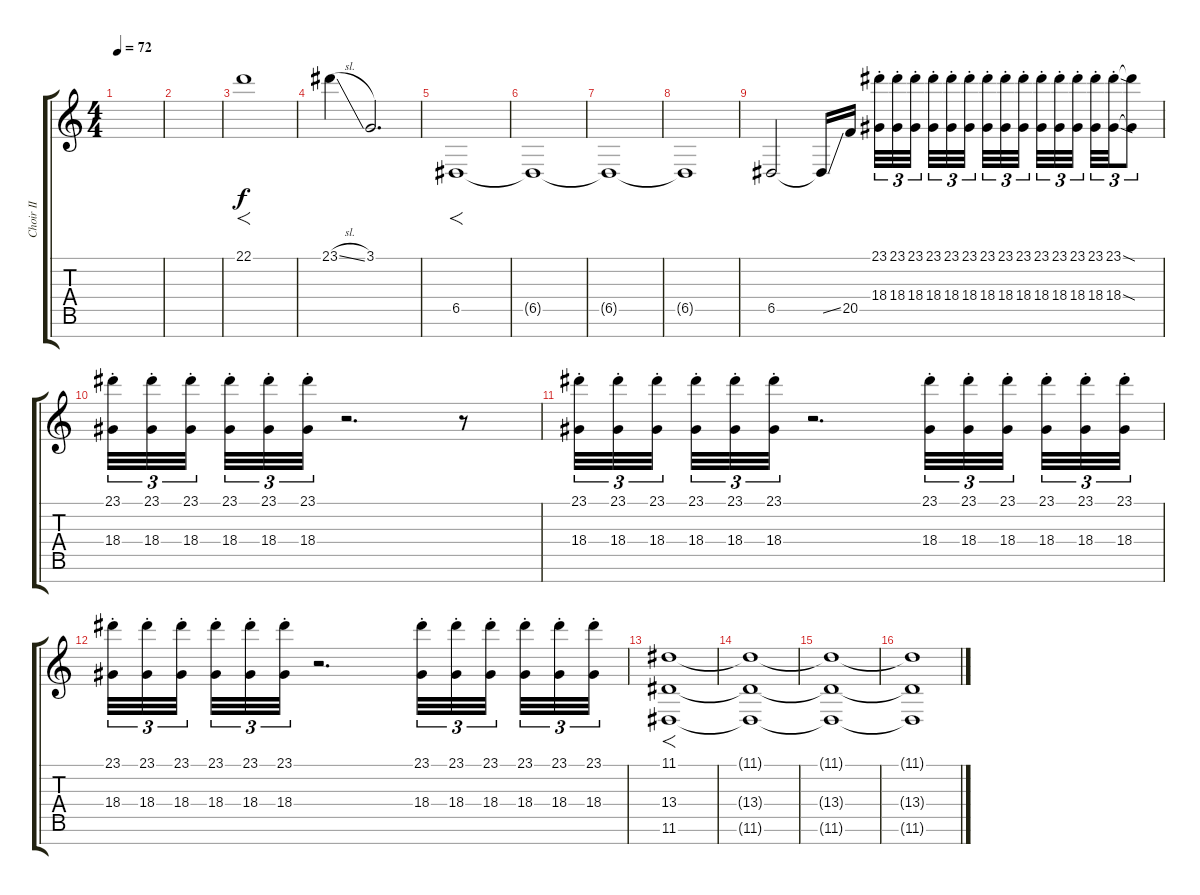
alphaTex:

\track ("Choir II" "Choir II") {instrument choiraahs}
\staff {score tabs}
\tuning (E4 B3 G3 D3 A2 E2 B1) {hide}
\ts (4 4)
\tempo 72
\clef g2
\ks c
|
|
22.1.1{f} |
23.1{sl}.4 3.1.2{d} |
6.5.1{f} |
6.5{t}.1 |
6.5{t}.1 |
6.5{t}.1 |
6.5.2 6.5{ss t}.16 20.5.16{beam splitsecondary} (23.1{st} 18.4{st}).32{tu (3 2)} (23.1{st} 18.4{st}).32{tu (3 2)} (23.1{st} 18.4{st}).32{tu (3 2) beam splitsecondary} (23.1{st} 18.4{st}).32{tu (3 2)} (23.1{st} 18.4{st}).32{tu (3 2)} (23.1{st} 18.4{st}).32{tu (3 2)} (23.1{st} 18.4{st}).32{tu (3 2)} (23.1{st} 18.4{st}).32{tu (3 2)} (23.1{st} 18.4{st}).32{tu (3 2) beam splitsecondary} (23.1{st} 18.4{st}).32{tu (3 2)} (23.1{st} 18.4{st}).32{tu (3 2)} (23.1{st} 18.4{st}).32{tu (3 2) beam splitsecondary} (23.1{st} 18.4{st}).32{tu (3 2)} (23.1{sod st} 18.4{sod st}).32{tu (3 2)} (23.1{t} 18.4{t}).8{tu (3 2)} |
(23.1{st} 18.4{st}).32{tu (3 2)} (23.1{st} 18.4{st}).32{tu (3 2)} (23.1{st} 18.4{st}).32{tu (3 2) beam splitsecondary} (23.1{st} 18.4{st}).32{tu (3 2)} (23.1{st} 18.4{st}).32{tu (3 2)} (23.1{st} 18.4{st}).32{tu (3 2)} r.2{d} r.8 |
(23.1{st} 18.4{st}).32{tu (3 2)} (23.1{st} 18.4{st}).32{tu (3 2)} (23.1{st} 18.4{st}).32{tu (3 2) beam splitsecondary} (23.1{st} 18.4{st}).32{tu (3 2)} (23.1{st} 18.4{st}).32{tu (3 2)} (23.1{st} 18.4{st}).32{tu (3 2)} r.2{d} (23.1{st} 18.4{st}).32{tu (3 2)} (23.1{st} 18.4{st}).32{tu (3 2)} (23.1{st} 18.4{st}).32{tu (3 2) beam splitsecondary} (23.1{st} 18.4{st}).32{tu (3 2)} (23.1{st} 18.4{st}).32{tu (3 2)} (23.1{st} 18.4{st}).32{tu (3 2)} |
(23.1{st} 18.4{st}).32{tu (3 2)} (23.1{st} 18.4{st}).32{tu (3 2)} (23.1{st} 18.4{st}).32{tu (3 2) beam splitsecondary} (23.1{st} 18.4{st}).32{tu (3 2)} (23.1{st} 18.4{st}).32{tu (3 2)} (23.1{st} 18.4{st}).32{tu (3 2)} r.2{d} (23.1{st} 18.4{st}).32{tu (3 2)} (23.1{st} 18.4{st}).32{tu (3 2)} (23.1{st} 18.4{st}).32{tu (3 2) beam splitsecondary} (23.1{st} 18.4{st}).32{tu (3 2)} (23.1{st} 18.4{st}).32{tu (3 2)} (23.1{st} 18.4{st}).32{tu (3 2)} |
(11.1 13.4 11.6).1{f} |
(11.1{t} 13.4{t} 11.6{t}).1 |
(11.1{t} 13.4{t} 11.6{t}).1 |
(11.1{t} 13.4{t} 11.6{t}).1
